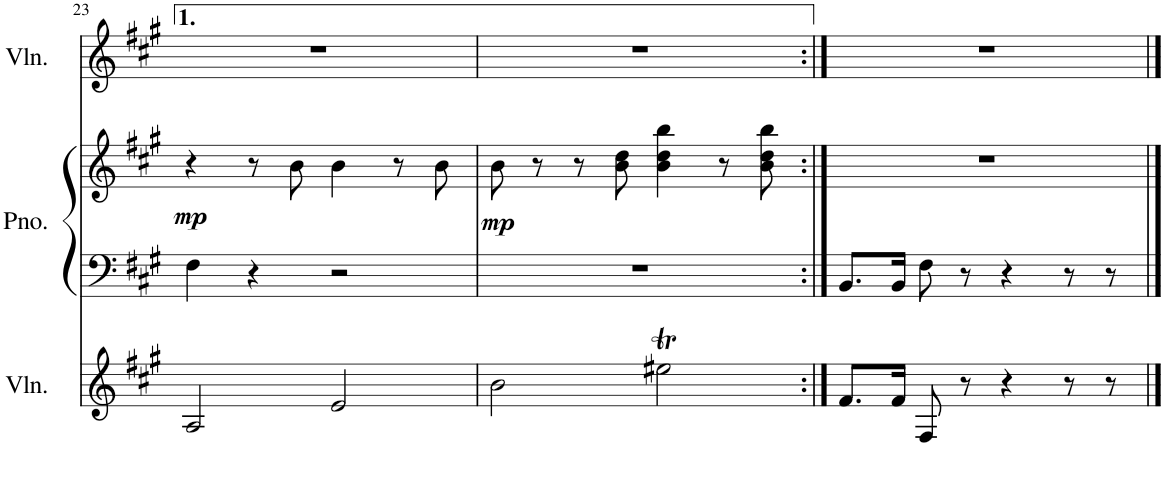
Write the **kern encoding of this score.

**kern	**kern	**kern	**dynam	**kern
*part3	*part2	*part2	*part2	*part1
*staff4	*staff3	*staff2	*staff2/3	*staff1
*I"Violin	*I"Piano	*	*	*I"Violin
*I'Vln.	*I'Pno.	*	*	*I'Vln.
!!LO:PB:g=z
*clefG2	*clefF4	*clefG2	*	*clefG2
*k[f#c#g#]	*k[f#c#g#]	*k[f#c#g#]	*	*k[f#c#g#]
*M4/4	*M4/4	*M4/4	*	*M4/4
=23	=23	=23	=23	=23
!	!	!	!LO:DY:b	!
2A/	4F#\	4r	mp	1r
.	4r	8r	.	.
.	.	8b\	.	.
2e/	2r	4b\	.	.
.	.	8r	.	.
.	.	8b\	.	.
=24	=24	=24	=24	=24
!	!	!	!LO:DY:b	!
2b\	1r	8b\	mp	1r
.	.	8r	.	.
.	.	8r	.	.
.	.	8b\ 8dd\	.	.
2ee#Xt\	.	4b\ 4dd\ 4bb\	.	.
.	.	8r	.	.
.	.	8b\ 8dd\ 8bb\	.	.
=25:|!	=25:|!	=25:|!	=25:|!	=25:|!
8.f#/L	8.BB/L	1r	.	1r
16f#/Jk	16BB/Jk	.	.	.
8F#/	8F#\	.	.	.
8r	8r	.	.	.
4r	4r	.	.	.
8r	8r	.	.	.
8r	8r	.	.	.
==	==	==	==	==
*-	*-	*-	*-	*-
